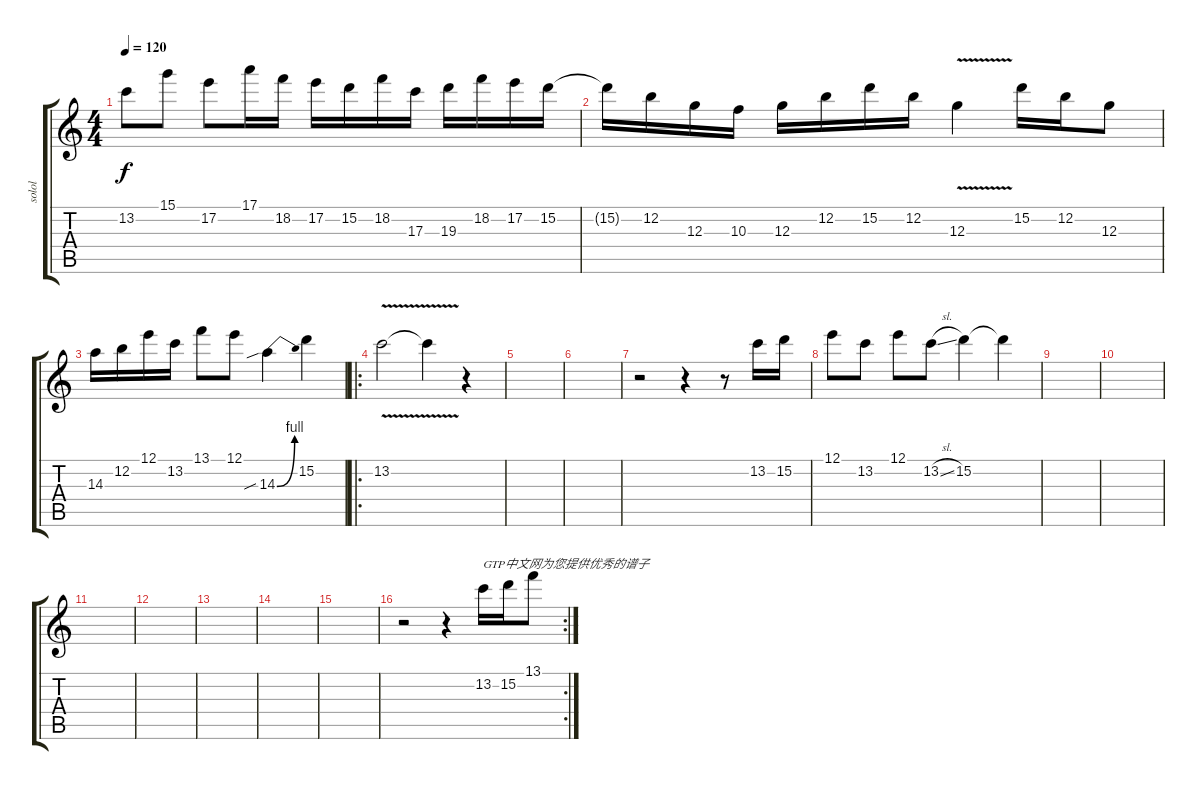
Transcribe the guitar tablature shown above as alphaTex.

\track ("solol" "solol") {instrument distortionguitar}
\staff {score tabs}
\tuning (E4 B3 G3 D3 A2 E2) {hide}
\ts (4 4)
\tempo 120
\clef g2
\ks c
13.2{t}.8{dy f} 15.1.8 17.2.8 17.1.16 18.2.16 17.2.16 15.2.16 18.2.16 17.3.16 19.3.16 18.2.16 17.2.16 15.2.16 |
15.2{t}.16 12.2.16 12.3.16 10.3.16 12.3.16 12.2.16 15.2.16 12.2.16 12.3{v}.4 15.2.16 12.2.16 12.3.8 |
14.3.16 12.2.16 12.1.16 13.2.16 13.1.8 12.1.8 14.3{be (bend 0 0 60 4) sib}.4 15.2.4 |
\ro
13.2{v}.2 13.2{t}.4 r.4 |
|
|
r.2 r.4 r.8 13.2.16 15.2.16 |
12.1.8 13.2.8 12.1.8 13.2{sl}.8 15.2.4 15.2{t}.4 |
|
|
|
|
|
|
|
\rc 2
r.2 r.4 13.2.16{txt "GTP中文网为您提供优秀的谱子"} 15.2.16 13.1.8
